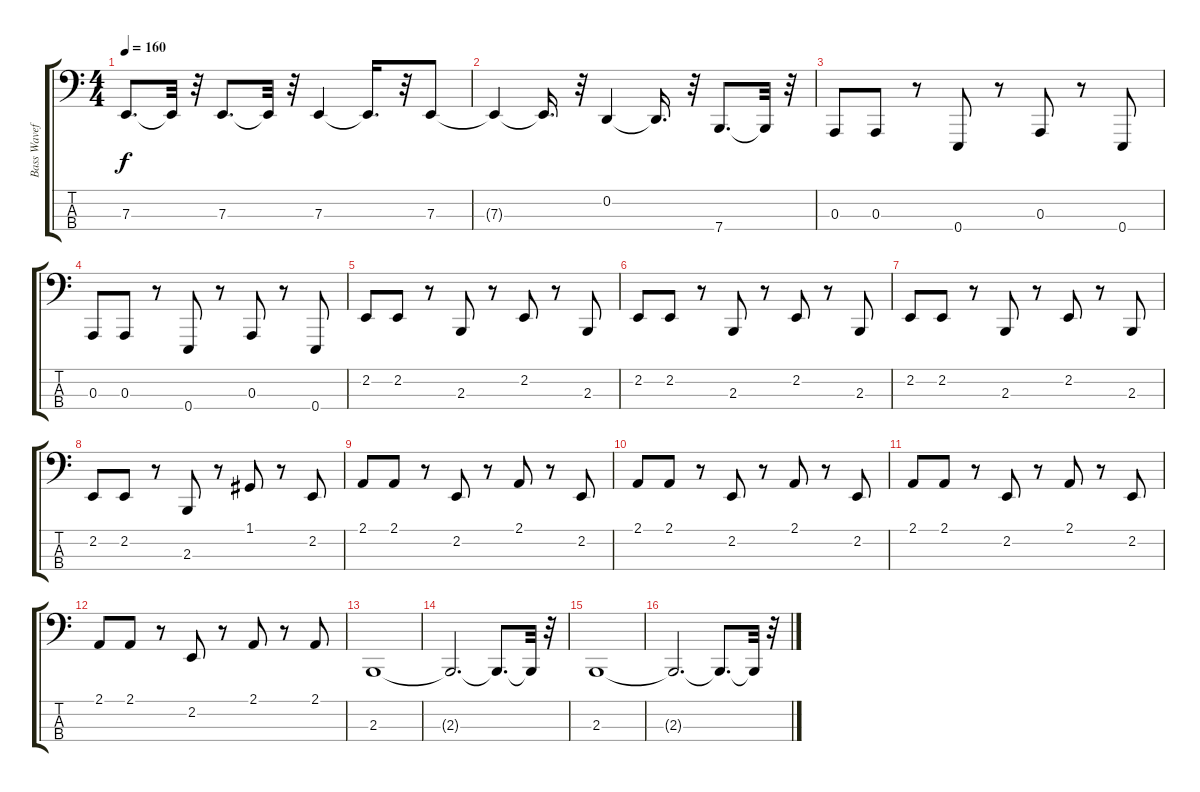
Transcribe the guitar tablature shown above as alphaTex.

\track ("Bass Waveform" "Bass Wavef") {instrument lead1square}
\staff {score tabs}
\tuning (G2 D2 A1 E1) {hide}
\ts (4 4)
\tempo 160
\clef f4
\ks c
7.3.8{d dy f} 7.3{t}.32 r.32 7.3.8{d} 7.3{t}.32 r.32 7.3.4 7.3{t}.16{d} r.32 7.3.8 |
7.3{t}.4 7.3{t}.16{d} r.32 0.2.4 0.2{t}.16{d} r.32 7.4.8{d} 7.4{t}.32 r.32 |
0.3.8 0.3.8 r.8 0.4.8 r.8 0.3.8 r.8 0.4.8 |
0.3.8 0.3.8 r.8 0.4.8 r.8 0.3.8 r.8 0.4.8 |
2.2.8 2.2.8 r.8 2.3.8 r.8 2.2.8 r.8 2.3.8 |
2.2.8 2.2.8 r.8 2.3.8 r.8 2.2.8 r.8 2.3.8 |
2.2.8 2.2.8 r.8 2.3.8 r.8 2.2.8 r.8 2.3.8 |
2.2.8 2.2.8 r.8 2.3.8 r.8 1.1.8 r.8 2.2.8 |
2.1.8 2.1.8 r.8 2.2.8 r.8 2.1.8 r.8 2.2.8 |
2.1.8 2.1.8 r.8 2.2.8 r.8 2.1.8 r.8 2.2.8 |
2.1.8 2.1.8 r.8 2.2.8 r.8 2.1.8 r.8 2.2.8 |
2.1.8 2.1.8 r.8 2.2.8 r.8 2.1.8 r.8 2.1.8 |
2.3.1 |
2.3{t}.2{d} 2.3{t}.8{d} 2.3{t}.32 r.32 |
2.3.1 |
2.3{t}.2{d} 2.3{t}.8{d} 2.3{t}.32 r.32
